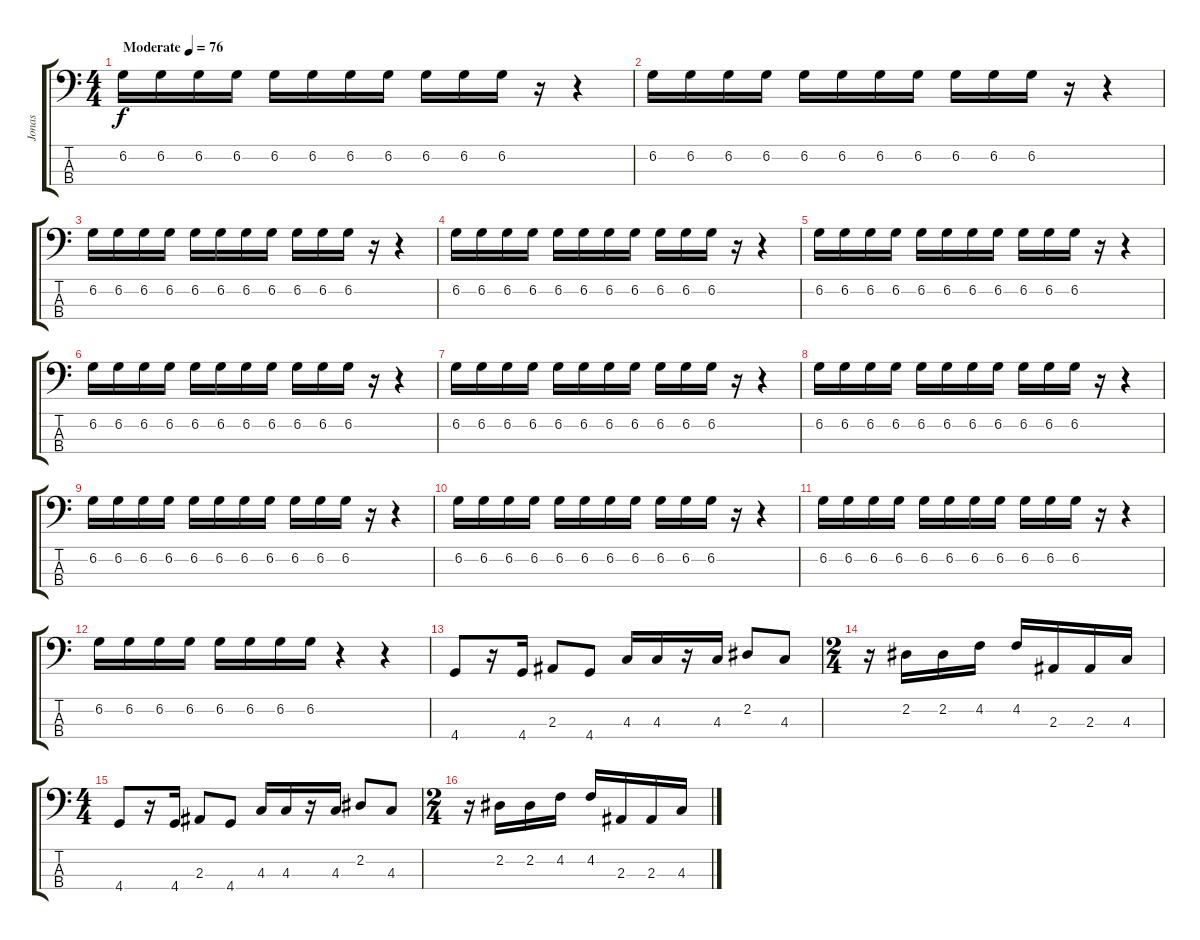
\track ("Jonas" "Jonas") {instrument slapbass2}
\staff {score tabs}
\tuning (Gb2 Db2 Ab1 Eb1) {hide}
\ts (4 4)
\tempo (76 "Moderate")
\clef f4
\ks c
6.2.16{dy f instrument slapbass2} 6.2.16 6.2.16 6.2.16 6.2.16 6.2.16 6.2.16 6.2.16 6.2.16 6.2.16 6.2.16 r.16 r.4 |
6.2.16 6.2.16 6.2.16 6.2.16 6.2.16 6.2.16 6.2.16 6.2.16 6.2.16 6.2.16 6.2.16 r.16 r.4 |
6.2.16 6.2.16 6.2.16 6.2.16 6.2.16 6.2.16 6.2.16 6.2.16 6.2.16 6.2.16 6.2.16 r.16 r.4 |
6.2.16 6.2.16 6.2.16 6.2.16 6.2.16 6.2.16 6.2.16 6.2.16 6.2.16 6.2.16 6.2.16 r.16 r.4 |
6.2.16 6.2.16 6.2.16 6.2.16 6.2.16 6.2.16 6.2.16 6.2.16 6.2.16 6.2.16 6.2.16 r.16 r.4 |
6.2.16 6.2.16 6.2.16 6.2.16 6.2.16 6.2.16 6.2.16 6.2.16 6.2.16 6.2.16 6.2.16 r.16 r.4 |
6.2.16 6.2.16 6.2.16 6.2.16 6.2.16 6.2.16 6.2.16 6.2.16 6.2.16 6.2.16 6.2.16 r.16 r.4 |
6.2.16 6.2.16 6.2.16 6.2.16 6.2.16 6.2.16 6.2.16 6.2.16 6.2.16 6.2.16 6.2.16 r.16 r.4 |
6.2.16 6.2.16 6.2.16 6.2.16 6.2.16 6.2.16 6.2.16 6.2.16 6.2.16 6.2.16 6.2.16 r.16 r.4 |
6.2.16 6.2.16 6.2.16 6.2.16 6.2.16 6.2.16 6.2.16 6.2.16 6.2.16 6.2.16 6.2.16 r.16 r.4 |
6.2.16 6.2.16 6.2.16 6.2.16 6.2.16 6.2.16 6.2.16 6.2.16 6.2.16 6.2.16 6.2.16 r.16 r.4 |
6.2.16 6.2.16 6.2.16 6.2.16 6.2.16 6.2.16 6.2.16 6.2.16 r.4 r.4 |
4.4.8 r.16 4.4.16 2.3.8 4.4.8 4.3.16 4.3.16 r.16 4.3.16 2.2.8 4.3.8 |
\ts (2 4)
r.16 2.2.16 2.2.16 4.2.16 4.2.16 2.3.16 2.3.16 4.3.16 |
\ts (4 4)
4.4.8 r.16 4.4.16 2.3.8 4.4.8 4.3.16 4.3.16 r.16 4.3.16 2.2.8 4.3.8 |
\ts (2 4)
r.16 2.2.16 2.2.16 4.2.16 4.2.16 2.3.16 2.3.16 4.3.16
